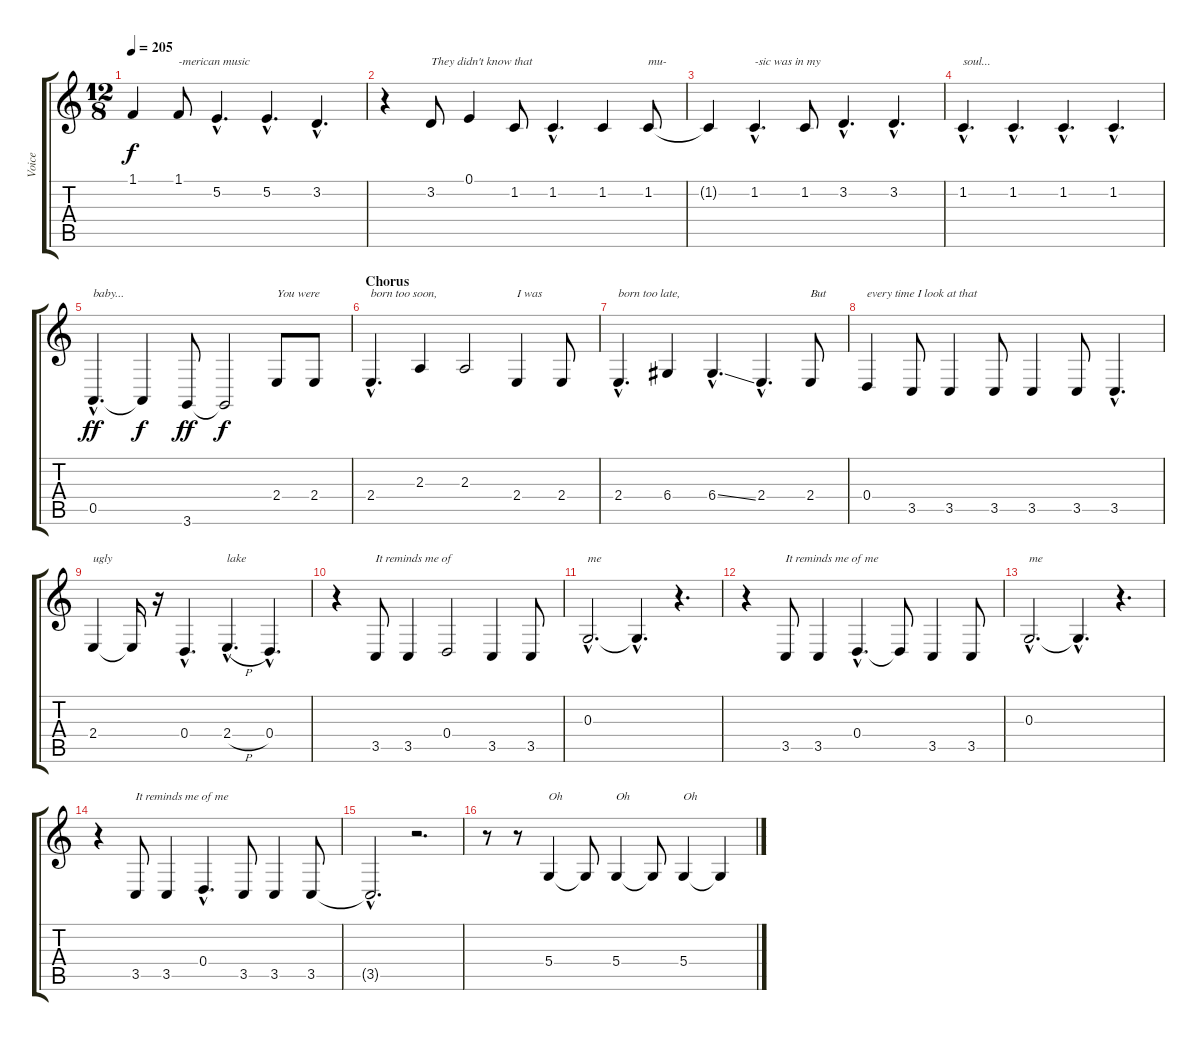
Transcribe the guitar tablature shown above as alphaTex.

\track ("Voice" "Voice") {instrument clarinet}
\staff {score tabs}
\tuning (E4 B3 G3 D3 A2 E2) {hide}
\ts (12 8)
\tempo 205
\clef g2
\ks c
1.1{t}.4{dy f} 1.1.8{txt "-merican music"} 5.2{hac}.4{d} 5.2{hac}.4{d} 3.2{hac}.4{d} |
r.4 3.2.8{txt "They didn't know that"} 0.1.4 1.2.8 1.2{hac}.4{d} 1.2.4 1.2.8{txt "mu-"} |
1.2{t}.4 1.2{hac}.4{d txt "-sic was in my"} 1.2.8 3.2{hac}.4{d} 3.2{hac}.4{d} |
1.2{hac}.4{d txt "soul..."} 1.2{hac}.4{d} 1.2{hac}.4{d} 1.2{hac}.4{d} |
0.5{hac}.4{d txt "baby..." dy ff} 0.5{t}.4{dy f} 3.6.8{dy ff} 3.6{t}.2{dy f} 2.4.8{txt "You were"} 2.4.8 |
\section ("" "Chorus")
2.4{hac}.4{d txt "born too soon,"} 2.3.4 2.3.2 2.4.4{txt "I was"} 2.4.8 |
2.4{hac}.4{d txt "born too late, "} 6.4.4 6.4{ss hac}.4{d} 2.4{hac}.4{d} 2.4.8{txt "But"} |
0.4.4{txt "every time I look at that"} 3.5.8 3.5.4 3.5.8 3.5.4 3.5.8 3.5{hac}.4{d} |
2.4.4{txt "ugly"} 2.4{t}.16 r.16 0.4{hac}.4{d} 2.4{h hac}.4{d txt "lake"} 0.4{hac}.4{d} |
r.4 3.5.8{txt "It reminds me of"} 3.5.4 0.4.2 3.5.4 3.5.8 |
0.3{hac}.2{d txt "me"} 0.3{hac t}.4{d} r.4{d} |
r.4 3.5.8{txt "It reminds me of me"} 3.5.4 0.4{hac}.4{d} 0.4{t}.8 3.5.4 3.5.8 |
0.3{hac}.2{d txt "me"} 0.3{hac t}.4{d} r.4{d} |
r.4 3.5.8{txt "It reminds me of me"} 3.5.4 0.4{hac}.4{d} 3.5.8 3.5.4 3.5.8 |
3.5{hac t}.2{d} r.2{d} |
r.8 r.8 5.4.4{txt "Oh"} 5.4{t}.8 5.4.4{txt "Oh"} 5.4{t}.8 5.4.4{txt "Oh"} 5.4{t}.4
